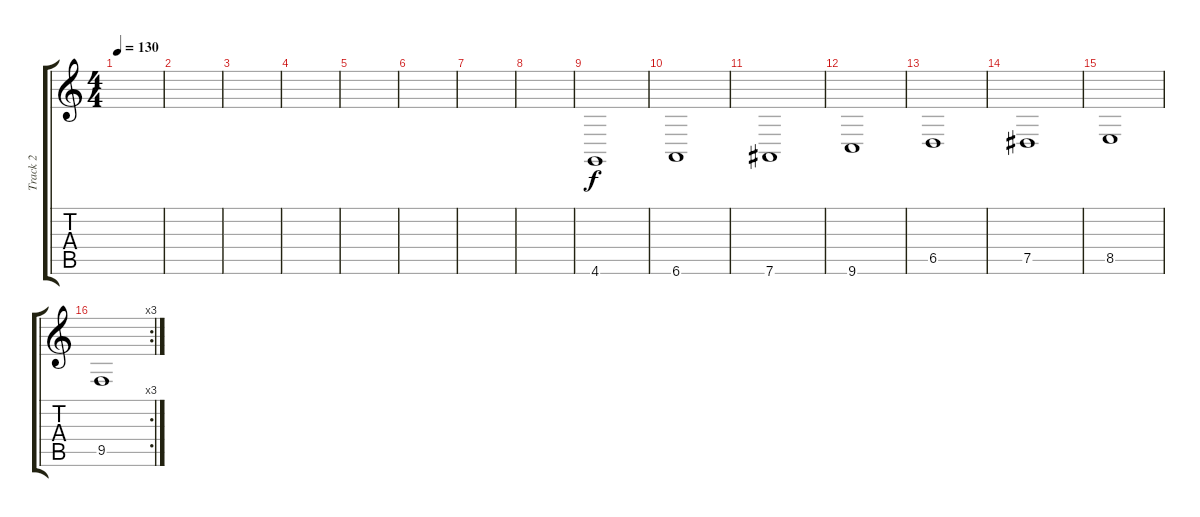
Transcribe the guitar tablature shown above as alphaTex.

\track ("Track 2" "Track 2") {instrument lead5charang}
\staff {score tabs}
\tuning (Eb4 Bb3 Gb3 Db3 Ab2 Eb2) {hide}
\ts (4 4)
\tempo 130
\clef g2
\ks c
|
|
|
|
|
|
|
|
4.6.1 |
6.6.1 |
7.6.1 |
9.6.1 |
6.5.1 |
7.5.1 |
8.5.1 |
\rc 3
9.5.1
